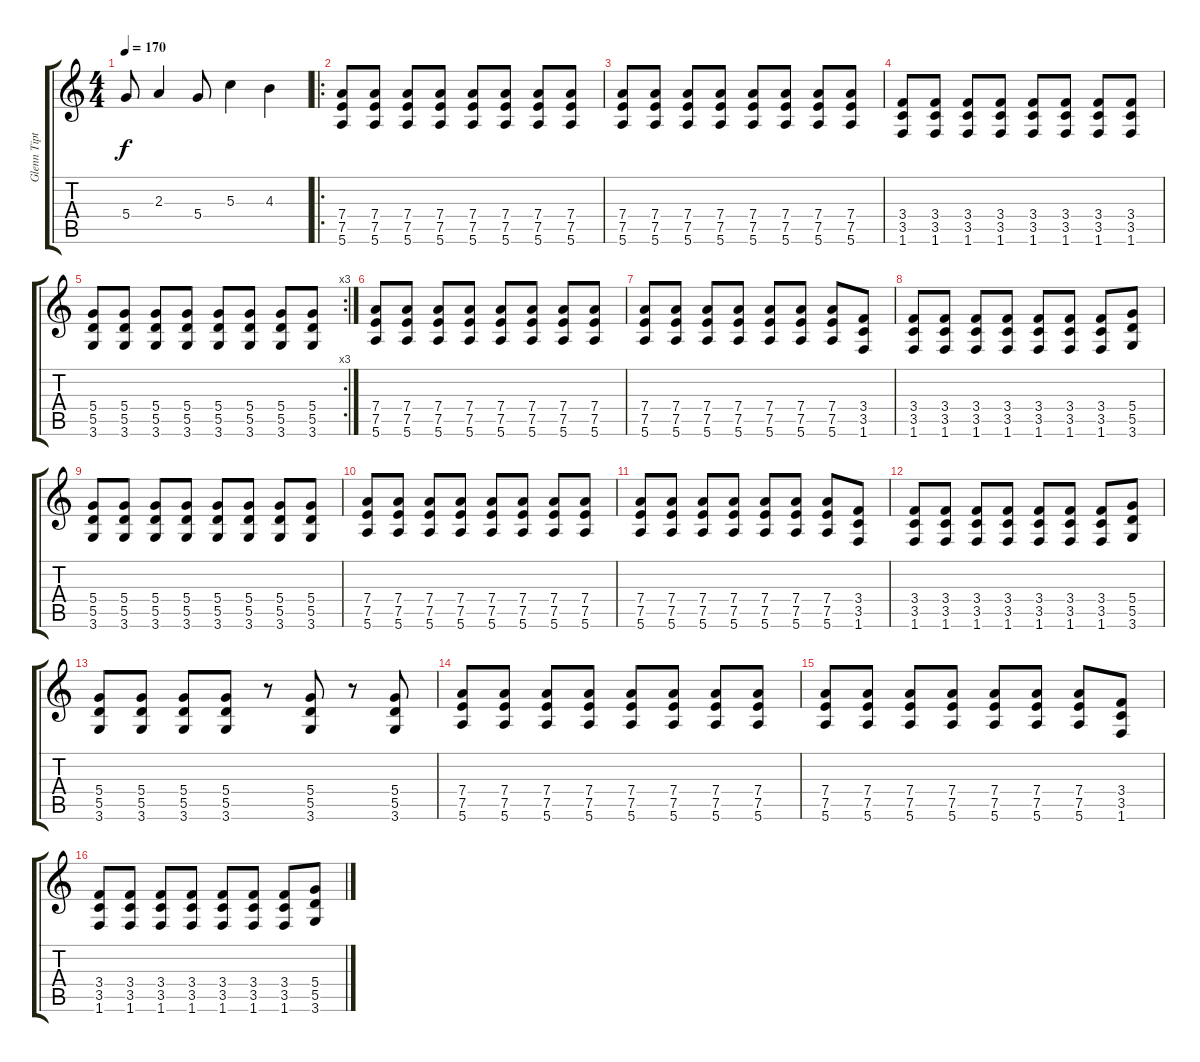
\track ("Glenn Tipton (Distortion Guitar)" "Glenn Tipt") {instrument distortionguitar}
\staff {score tabs}
\tuning (E4 B3 G3 D3 A2 E2) {hide}
\ts (4 4)
\tempo 170
\clef g2
\ks c
5.4{t}.8{dy f} 2.3.4 5.4.8 5.3.4 4.3.4 |
\ro
(7.4 7.5 5.6).8{volume 12} (7.4 7.5 5.6).8 (7.4 7.5 5.6).8 (7.4 7.5 5.6).8 (7.4 7.5 5.6).8 (7.4 7.5 5.6).8 (7.4 7.5 5.6).8 (7.4 7.5 5.6).8 |
(7.4 7.5 5.6).8 (7.4 7.5 5.6).8 (7.4 7.5 5.6).8 (7.4 7.5 5.6).8 (7.4 7.5 5.6).8 (7.4 7.5 5.6).8 (7.4 7.5 5.6).8 (7.4 7.5 5.6).8 |
(3.4 3.5 1.6).8 (3.4 3.5 1.6).8 (3.4 3.5 1.6).8 (3.4 3.5 1.6).8 (3.4 3.5 1.6).8 (3.4 3.5 1.6).8 (3.4 3.5 1.6).8 (3.4 3.5 1.6).8 |
\rc 3
(5.4 5.5 3.6).8 (5.4 5.5 3.6).8 (5.4 5.5 3.6).8 (5.4 5.5 3.6).8 (5.4 5.5 3.6).8 (5.4 5.5 3.6).8 (5.4 5.5 3.6).8 (5.4 5.5 3.6).8 |
(7.4 7.5 5.6).8 (7.4 7.5 5.6).8 (7.4 7.5 5.6).8 (7.4 7.5 5.6).8 (7.4 7.5 5.6).8 (7.4 7.5 5.6).8 (7.4 7.5 5.6).8 (7.4 7.5 5.6).8 |
(7.4 7.5 5.6).8 (7.4 7.5 5.6).8 (7.4 7.5 5.6).8 (7.4 7.5 5.6).8 (7.4 7.5 5.6).8 (7.4 7.5 5.6).8 (7.4 7.5 5.6).8 (3.4 3.5 1.6).8 |
(3.4 3.5 1.6).8 (3.4 3.5 1.6).8 (3.4 3.5 1.6).8 (3.4 3.5 1.6).8 (3.4 3.5 1.6).8 (3.4 3.5 1.6).8 (3.4 3.5 1.6).8 (5.4 5.5 3.6).8 |
(5.4 5.5 3.6).8 (5.4 5.5 3.6).8 (5.4 5.5 3.6).8 (5.4 5.5 3.6).8 (5.4 5.5 3.6).8 (5.4 5.5 3.6).8 (5.4 5.5 3.6).8 (5.4 5.5 3.6).8 |
(7.4 7.5 5.6).8 (7.4 7.5 5.6).8 (7.4 7.5 5.6).8 (7.4 7.5 5.6).8 (7.4 7.5 5.6).8 (7.4 7.5 5.6).8 (7.4 7.5 5.6).8 (7.4 7.5 5.6).8 |
(7.4 7.5 5.6).8 (7.4 7.5 5.6).8 (7.4 7.5 5.6).8 (7.4 7.5 5.6).8 (7.4 7.5 5.6).8 (7.4 7.5 5.6).8 (7.4 7.5 5.6).8 (3.4 3.5 1.6).8 |
(3.4 3.5 1.6).8 (3.4 3.5 1.6).8 (3.4 3.5 1.6).8 (3.4 3.5 1.6).8 (3.4 3.5 1.6).8 (3.4 3.5 1.6).8 (3.4 3.5 1.6).8 (5.4 5.5 3.6).8 |
(5.4 5.5 3.6).8 (5.4 5.5 3.6).8 (5.4 5.5 3.6).8 (5.4 5.5 3.6).8 r.8 (5.4 5.5 3.6).8 r.8 (5.4 5.5 3.6).8 |
(7.4 7.5 5.6).8 (7.4 7.5 5.6).8 (7.4 7.5 5.6).8 (7.4 7.5 5.6).8 (7.4 7.5 5.6).8 (7.4 7.5 5.6).8 (7.4 7.5 5.6).8 (7.4 7.5 5.6).8 |
(7.4 7.5 5.6).8 (7.4 7.5 5.6).8 (7.4 7.5 5.6).8 (7.4 7.5 5.6).8 (7.4 7.5 5.6).8 (7.4 7.5 5.6).8 (7.4 7.5 5.6).8 (3.4 3.5 1.6).8 |
(3.4 3.5 1.6).8 (3.4 3.5 1.6).8 (3.4 3.5 1.6).8 (3.4 3.5 1.6).8 (3.4 3.5 1.6).8 (3.4 3.5 1.6).8 (3.4 3.5 1.6).8 (5.4 5.5 3.6).8
